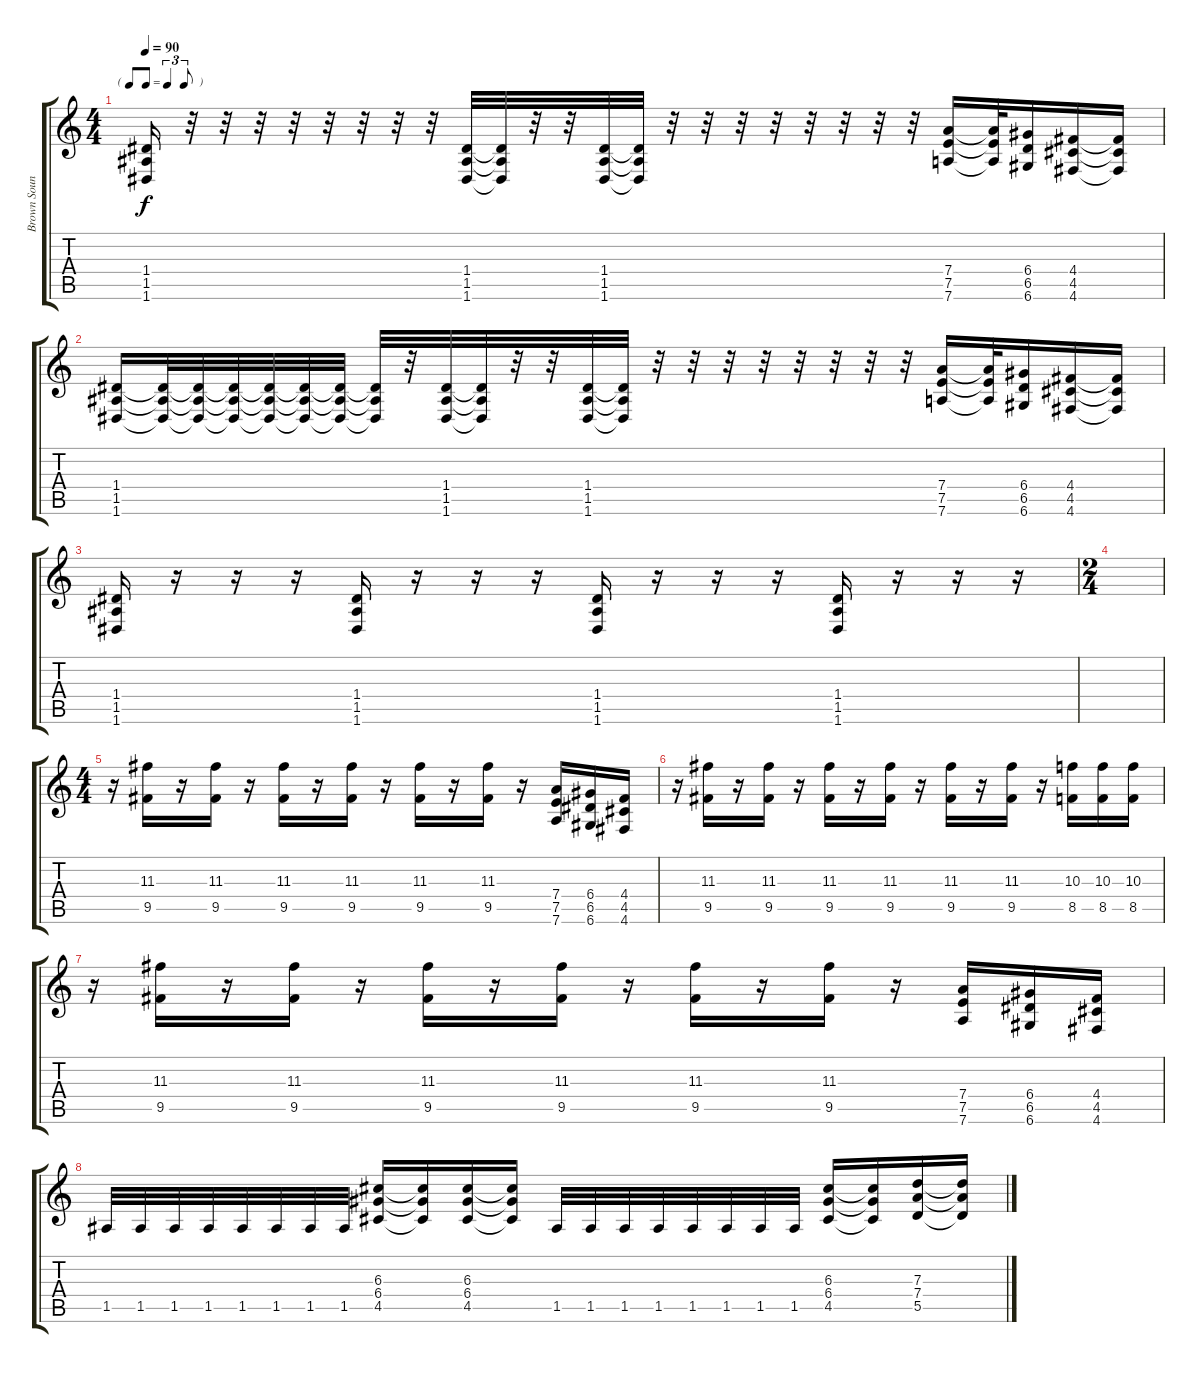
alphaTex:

\track ("Brown Sound" "Brown Soun") {instrument distortionguitar}
\staff {score tabs}
\tuning (E4 B3 G3 D3 A2 D2) {hide}
\ts (4 4)
\tf triplet8th
\tempo 90
\clef g2
\ks c
(1.4 1.5 1.6).16{dy f} r.32 r.32 r.32 r.32 r.32 r.32 r.32 r.32 (1.4 1.5 1.6).32 (1.4{t} 1.5{t} 1.6{t}).32 r.32 r.32 (1.4 1.5 1.6).32 (1.4{t} 1.5{t} 1.6{t}).32 r.32 r.32 r.32 r.32 r.32 r.32 r.32 r.32 (7.4 7.5 7.6).16 (7.4{t} 7.5{t} 7.6{t}).32 (6.4 6.5 6.6).16 (4.4 4.5 4.6).16 (4.4{t} 4.5{t} 4.6{t}).16 |
(1.4 1.5 1.6).16 (1.4{t} 1.5{t} 1.6{t}).32 (1.4{t} 1.5{t} 1.6{t}).32 (1.4{t} 1.5{t} 1.6{t}).32 (1.4{t} 1.5{t} 1.6{t}).32 (1.4{t} 1.5{t} 1.6{t}).32 (1.4{t} 1.5{t} 1.6{t}).32 (1.4{t} 1.5{t} 1.6{t}).32 r.32 (1.4 1.5 1.6).32 (1.4{t} 1.5{t} 1.6{t}).32 r.32 r.32 (1.4 1.5 1.6).32 (1.4{t} 1.5{t} 1.6{t}).32 r.32 r.32 r.32 r.32 r.32 r.32 r.32 r.32 (7.4 7.5 7.6).16{volume 6} (7.4{t} 7.5{t} 7.6{t}).32 (6.4 6.5 6.6).16 (4.4 4.5 4.6).16 (4.4{t} 4.5{t} 4.6{t}).16 |
(1.4 1.5 1.6).16{volume 11} r.16 r.16 r.16 (1.4 1.5 1.6).16 r.16 r.16 r.16 (1.4 1.5 1.6).16 r.16 r.16 r.16 (1.4 1.5 1.6).16 r.16 r.16 r.16 |
\ts (2 4)
|
\ts (4 4)
r.16 (11.3 9.5).16 r.16 (11.3 9.5).16 r.16 (11.3 9.5).16 r.16 (11.3 9.5).16 r.16 (11.3 9.5).16 r.16 (11.3 9.5).16 r.16 (7.4 7.5 7.6).16 (6.4 6.5 6.6).16 (4.4 4.5 4.6).16 |
r.16 (11.3 9.5).16 r.16 (11.3 9.5).16 r.16 (11.3 9.5).16 r.16 (11.3 9.5).16 r.16 (11.3 9.5).16 r.16 (11.3 9.5).16 r.16 (10.3 8.5).16 (10.3 8.5).16 (10.3 8.5).16 |
r.16 (11.3 9.5).16 r.16 (11.3 9.5).16 r.16 (11.3 9.5).16 r.16 (11.3 9.5).16 r.16 (11.3 9.5).16 r.16 (11.3 9.5).16 r.16 (7.4 7.5 7.6).16 (6.4 6.5 6.6).16 (4.4 4.5 4.6).16 |
1.5.32{instrument electricguitarmuted} 1.5.32 1.5.32 1.5.32 1.5.32 1.5.32 1.5.32 1.5.32 (6.3 6.4 4.5).16{instrument distortionguitar} (6.3{t} 6.4{t} 4.5{t}).16 (6.3 6.4 4.5).16 (6.3{t} 6.4{t} 4.5{t}).16 1.5.32{instrument electricguitarmuted} 1.5.32 1.5.32 1.5.32 1.5.32 1.5.32 1.5.32 1.5.32 (6.3 6.4 4.5).16{instrument distortionguitar} (6.3{t} 6.4{t} 4.5{t}).16 (7.3 7.4 5.5).16 (7.3{t} 7.4{t} 5.5{t}).16
